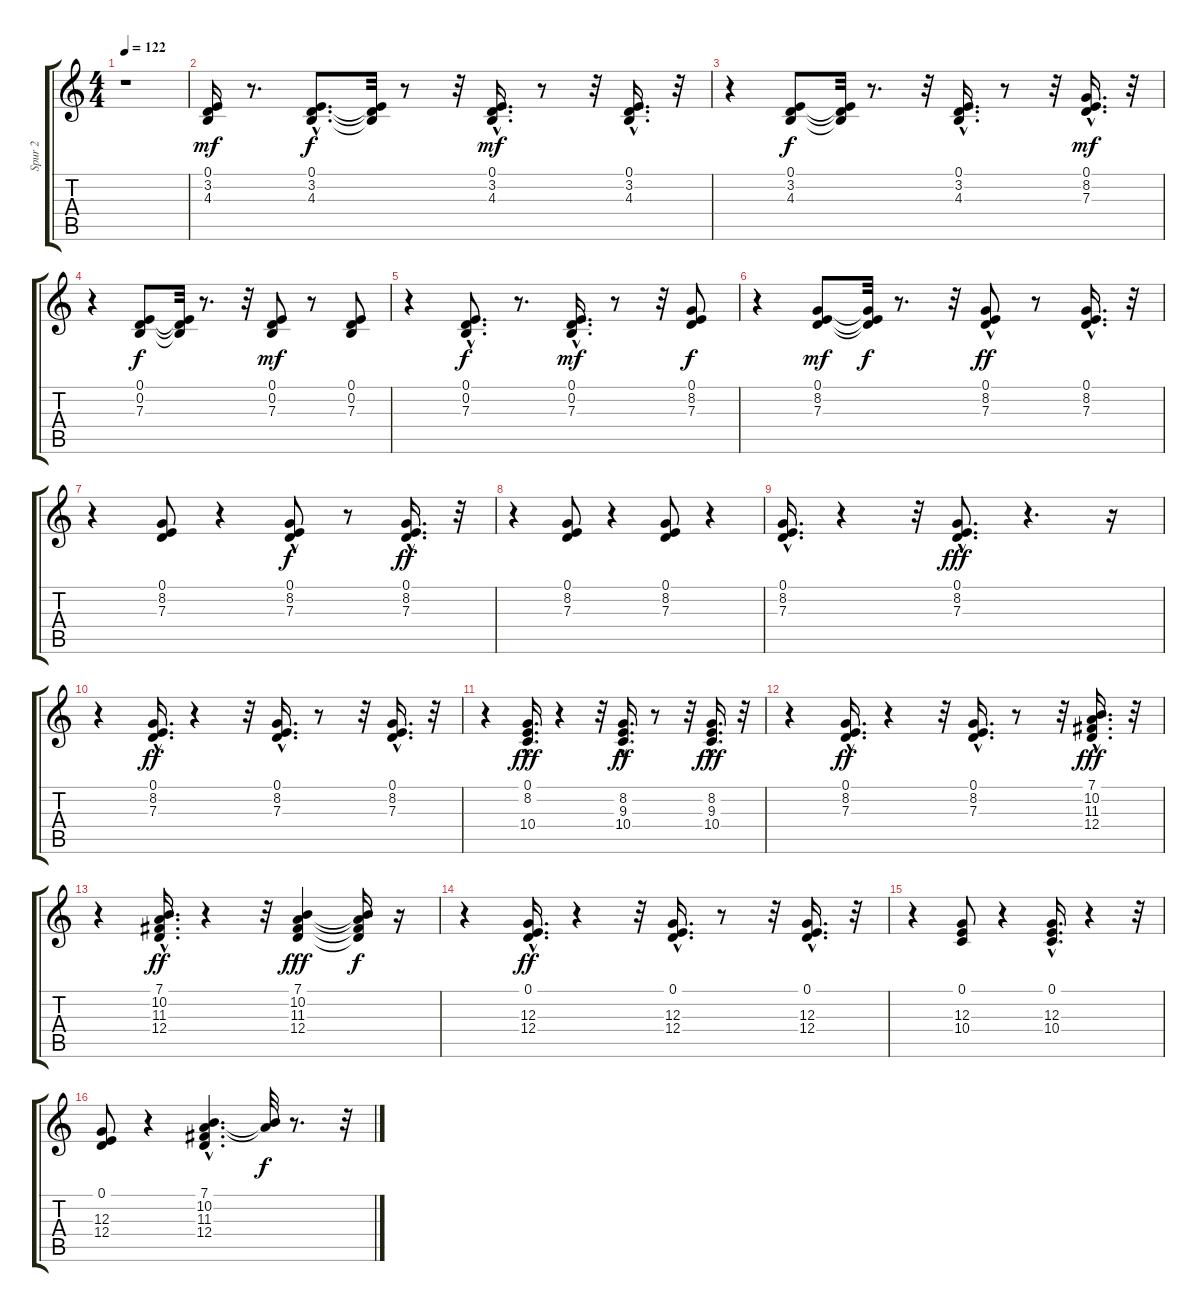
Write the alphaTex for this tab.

\track ("Spur 2" "Spur 2") {instrument acousticgrandpiano}
\staff {score tabs}
\tuning (E4 B3 G3 D3 A2 E2) {hide}
\ts (4 4)
\tempo 122
\clef g2
\ks c
r.1{dy mf instrument acousticgrandpiano} |
(0.1 3.2 4.3).16 r.8{d} (0.1{hac} 3.2{hac} 4.3{hac}).8{d dy f} (0.1{t} 3.2{t} 4.3{t}).32 r.8 r.32 (0.1{hac} 3.2{hac} 4.3{hac}).16{d dy mf} r.8 r.32 (0.1{hac} 3.2{hac} 4.3{hac}).16{d} r.32 |
r.4 (0.1 3.2 4.3).8{dy f} (0.1{t} 3.2{t} 4.3{t}).32 r.8{d} r.32 (0.1{hac} 3.2{hac} 4.3{hac}).16{d} r.8 r.32 (0.1{hac} 8.2{hac} 7.3{hac}).16{d dy mf} r.32 |
r.4 (0.1 0.2 7.3).8{dy f} (0.1{t} 0.2{t} 7.3{t}).32 r.8{d} r.32 (0.1 0.2 7.3).8{dy mf} r.8 (0.1 0.2 7.3).8 |
r.4 (0.1{hac} 0.2{hac} 7.3{hac}).8{d dy f} r.8{d} (0.1{hac} 0.2{hac} 7.3{hac}).16{d dy mf} r.8 r.32 (0.1 8.2 7.3).8{dy f} |
r.4 (0.1 8.2 7.3).8{dy mf} (0.1{t} 8.2{t} 7.3{t}).32{dy f} r.8{d} r.32 (0.1{hac} 8.2 7.3{hac}).8{dy ff} r.8 (0.1{hac} 8.2{hac} 7.3{hac}).16{d} r.32 |
r.4 (0.1 8.2 7.3).8 r.4 (0.1{hac} 8.2 7.3{hac}).8{dy f} r.8 (0.1{hac} 8.2{hac} 7.3{hac}).16{d dy ff} r.32 |
r.4 (0.1 8.2 7.3).8 r.4 (0.1 8.2 7.3).8 r.4 |
(0.1{hac} 8.2{hac} 7.3{hac}).16{d} r.4 r.32 (0.1{hac} 8.2{hac} 7.3{hac}).8{d dy fff} r.4{d} r.16 |
r.4 (0.1{hac} 8.2{hac} 7.3).16{d dy ff instrument acousticgrandpiano} r.4 r.32 (0.1 8.2{hac} 7.3).16{d} r.8 r.32 (0.1 8.2{hac} 7.3).16{d} r.32 |
r.4 (0.1{hac} 8.2{hac} 10.4{hac}).16{d dy fff} r.4 r.32 (8.2{hac} 9.3{hac} 10.4{hac}).16{d dy ff} r.8 r.32 (8.2{hac} 9.3 10.4).16{d dy fff} r.32 |
r.4 (0.1{hac} 8.2{hac} 7.3{hac}).16{d dy ff} r.4 r.32 (0.1 8.2{hac} 7.3).16{d} r.8 r.32 (7.1{hac} 10.2{hac} 11.3 12.4).16{d dy fff} r.32 |
r.4 (7.1{hac} 10.2{hac} 11.3{hac} 12.4{hac}).16{d dy ff} r.4 r.32 (7.1 10.2 11.3 12.4).4{dy fff} (7.1{t} 10.2{t} 11.3{t} 12.4{t}).16{dy f} r.16 |
r.4 (0.1{hac} 12.3{hac} 12.4{hac}).16{d dy ff} r.4 r.32 (0.1{hac} 12.3{hac} 12.4{hac}).16{d} r.8 r.32 (0.1{hac} 12.3{hac} 12.4{hac}).16{d} r.32 |
r.4 (0.1 12.3 10.4).8 r.4 (0.1{hac} 12.3{hac} 10.4{hac}).16{d} r.4 r.32 |
(0.1 12.3 12.4).8 r.4 (7.1{hac} 10.2{hac} 11.3{hac} 12.4{hac}).4{d} (7.1{t} 10.2{t}).32{dy f} r.8{d} r.32
